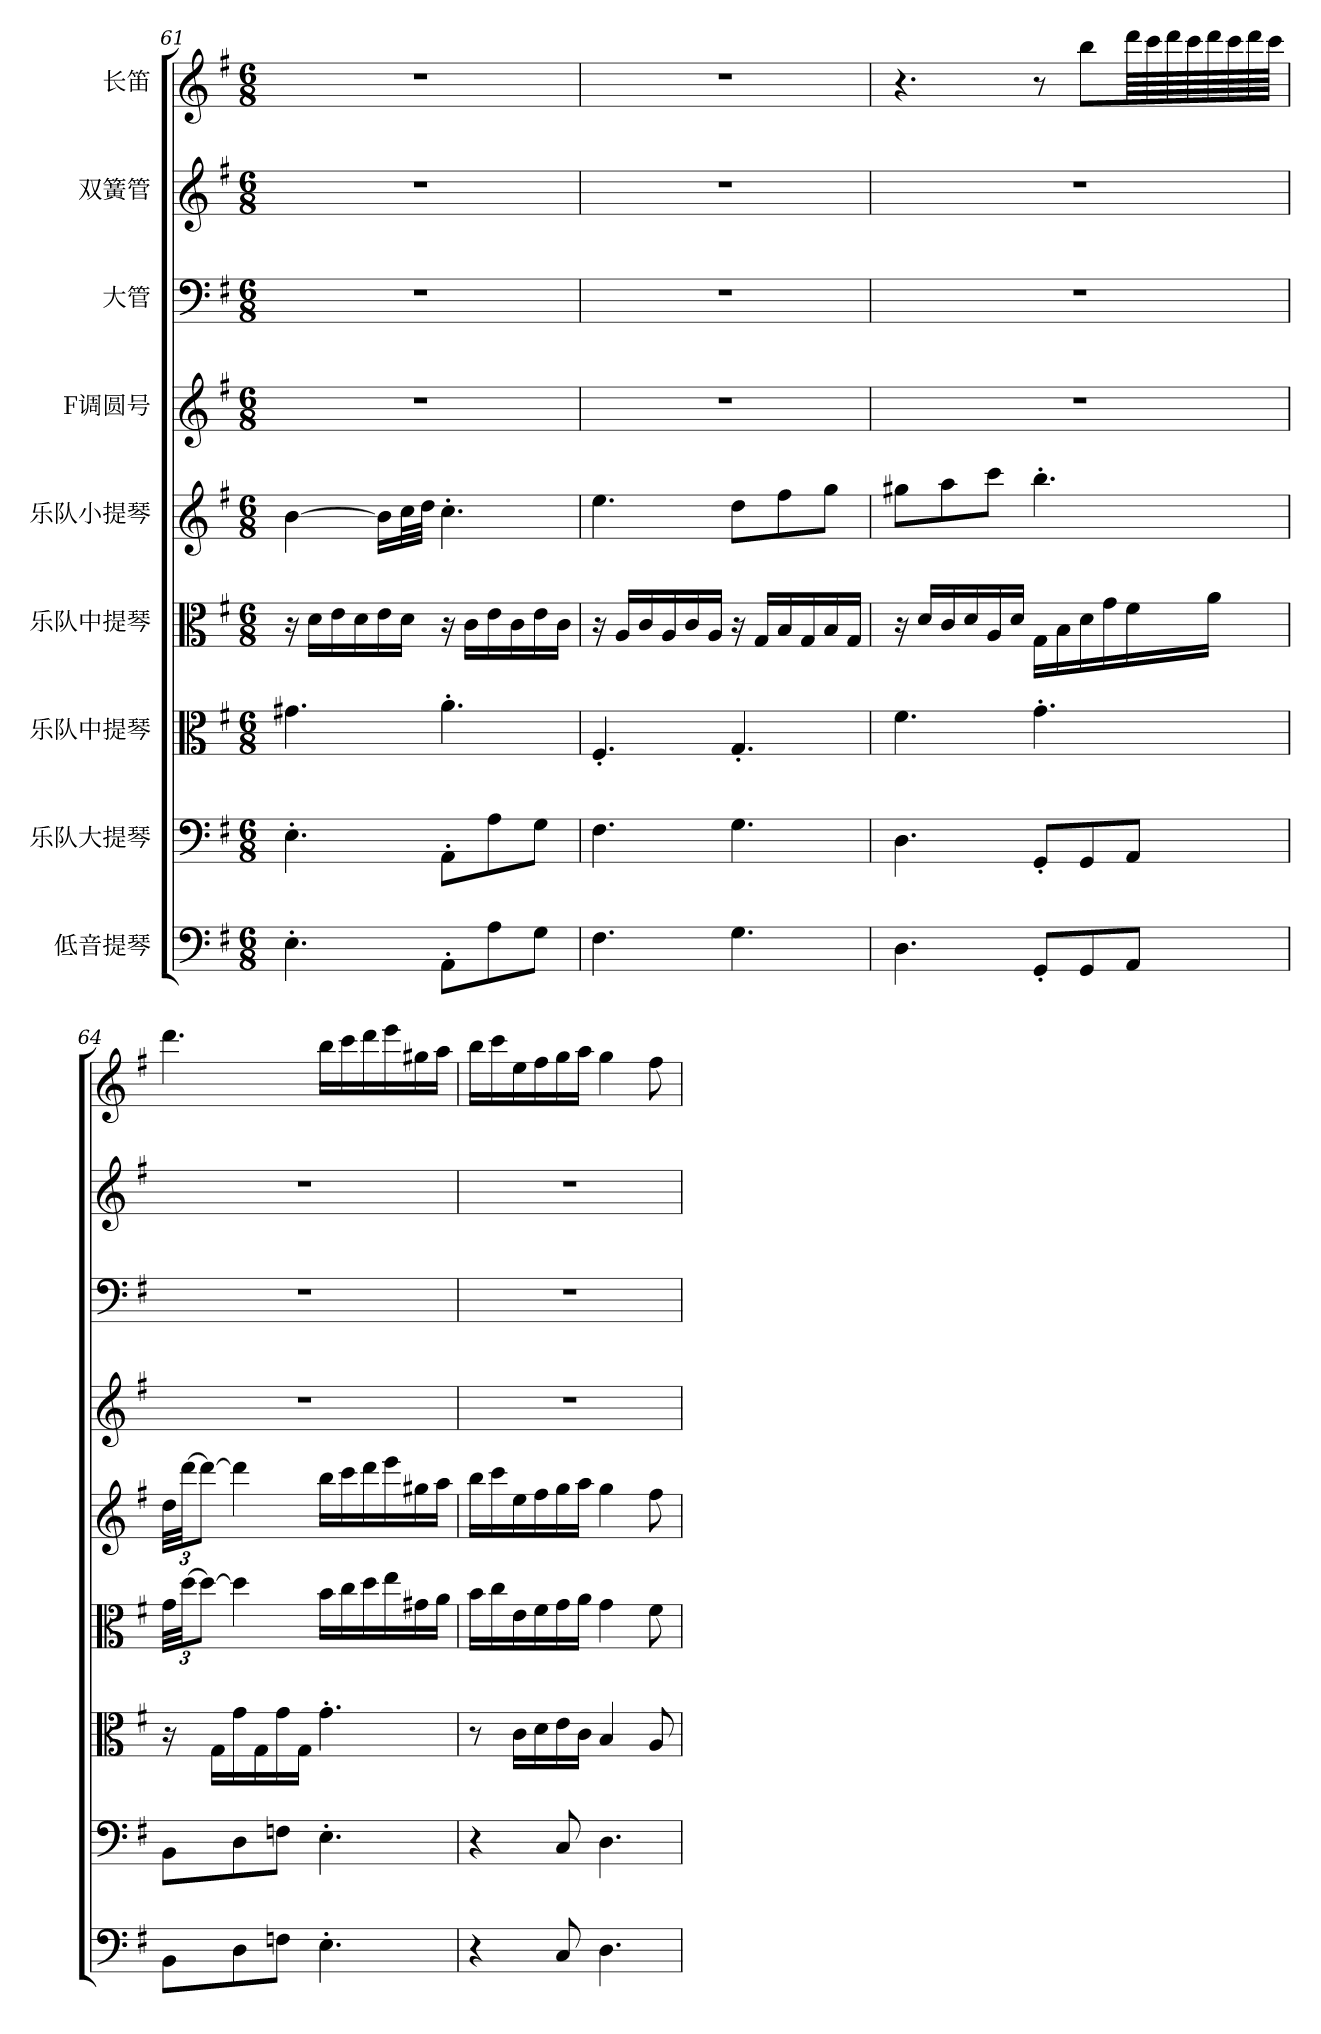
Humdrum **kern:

**kern	**kern	**kern	**kern	**kern	**kern	**kern	**kern	**kern
*part9	*part8	*part7	*part6	*part5	*part4	*part3	*part2	*part1
*staff9	*staff8	*staff7	*staff6	*staff5	*staff4	*staff3	*staff2	*staff1
*I"低音提琴	*I"乐队大提琴	*I"乐队中提琴	*I"乐队中提琴	*I"乐队小提琴	*I"F调圆号	*I"大管	*I"双簧管	*I"长笛
!!LO:PB:g=z
*clefF4	*clefF4	*clefC3	*clefC3	*clefG2	*clefG2	*clefF4	*clefG2	*clefG2
*ITrd7c12	*	*	*	*	*ITrd4c7	*	*	*
*k[f#]	*k[f#]	*k[f#]	*k[f#]	*k[f#]	*k[]	*k[f#]	*k[f#]	*k[f#]
*M6/8	*M6/8	*M6/8	*M6/8	*M6/8	*M6/8	*M6/8	*M6/8	*M6/8
=61	=61	=61	=61	=61	=61	=61	=61	=61
4.EE'\	4.E'\	4.g#X\	16r	[4b\	2.r	2.r	2.r	2.r
.	.	.	16d\LL	.	.	.	.	.
.	.	.	16e\	.	.	.	.	.
.	.	.	16d\	.	.	.	.	.
.	.	.	16e\	16b\LL]	.	.	.	.
.	.	.	16d\JJ	32cc\L	.	.	.	.
.	.	.	.	32dd\JJJ	.	.	.	.
8AAA'\L	8AA'\L	4.a'\	16r	4.cc'\	.	.	.	.
.	.	.	16c\LL	.	.	.	.	.
8AA\	8A\	.	16e\	.	.	.	.	.
.	.	.	16c\	.	.	.	.	.
8GG\J	8G\J	.	16e\	.	.	.	.	.
.	.	.	16c\JJ	.	.	.	.	.
=62	=62	=62	=62	=62	=62	=62	=62	=62
4.FF#\	4.F#\	4.F#'/	16r	4.ee\	2.r	2.r	2.r	2.r
.	.	.	16A/LL	.	.	.	.	.
.	.	.	16c/	.	.	.	.	.
.	.	.	16A/	.	.	.	.	.
.	.	.	16c/	.	.	.	.	.
.	.	.	16A/JJ	.	.	.	.	.
4.GG\	4.G\	4.G'/	16r	8dd\L	.	.	.	.
.	.	.	16G/LL	.	.	.	.	.
.	.	.	16B/	8ff#\	.	.	.	.
.	.	.	16G/	.	.	.	.	.
.	.	.	16B/	8gg\J	.	.	.	.
.	.	.	16G/JJ	.	.	.	.	.
!!LO:PB:g=z
=63	=63	=63	=63	=63	=63	=63	=63	=63
4.DD\	4.D\	4.f#\	16r	8gg#X\L	2.r	2.r	2.r	4.r
.	.	.	16d/LL	.	.	.	.	.
.	.	.	16c/	8aa\	.	.	.	.
.	.	.	16d/	.	.	.	.	.
.	.	.	16A/	8ccc\J	.	.	.	.
.	.	.	16d/JJ	.	.	.	.	.
8GGG'/L	8GG'/L	4.g'\	16G\LL	4.bb'\	.	.	.	8r
.	.	.	16B\	.	.	.	.	.
8GGG/	8GG/	.	16d\	.	.	.	.	8bb\L
.	.	.	16g\	.	.	.	.	.
8AAA/J	8AA/J	.	16f#\	.	.	.	.	64ddd\LLL
.	.	.	.	.	.	.	.	64ccc\
.	.	.	.	.	.	.	.	64ddd\
.	.	.	.	.	.	.	.	64ccc\
.	.	.	16a\JJ	.	.	.	.	64ddd\
.	.	.	.	.	.	.	.	64ccc\
.	.	.	.	.	.	.	.	64ddd\
.	.	.	.	.	.	.	.	64ccc\JJJJ
=64	=64	=64	=64	=64	=64	=64	=64	=64
*	*	*	*Xbrackettup	*Xbrackettup	*	*	*	*
8BBB\L	8BB\L	16r	48g\LLL	48dd\LLL	2.r	2.r	2.r	4.ddd\
.	.	.	[48dd\JJ	[48ddd\JJ	.	.	.	.
.	.	.	12dd\J_	12ddd\J_	.	.	.	.
.	.	16G\LL	.	.	.	.	.	.
8DD\	8D\	16g\	4dd\]	4ddd\]	.	.	.	.
.	.	16G\	.	.	.	.	.	.
8FFn\J	8Fn\J	16g\	.	.	.	.	.	.
.	.	16G\JJ	.	.	.	.	.	.
4.EE'\	4.E'\	4.g'\	16b\LL	16bb\LL	.	.	.	16bb\LL
.	.	.	16cc\	16ccc\	.	.	.	16ccc\
.	.	.	16dd\	16ddd\	.	.	.	16ddd\
.	.	.	16ee\	16eee\	.	.	.	16eee\
.	.	.	16g#X\	16gg#X\	.	.	.	16gg#X\
.	.	.	16a\JJ	16aa\JJ	.	.	.	16aa\JJ
!!LO:PB:g=z
=65	=65	=65	=65	=65	=65	=65	=65	=65
4r	4r	8r	16b\LL	16bb\LL	2.r	2.r	2.r	16bb\LL
.	.	.	16cc\	16ccc\	.	.	.	16ccc\
.	.	16c\LL	16e\	16ee\	.	.	.	16ee\
.	.	16d\	16f#\	16ff#\	.	.	.	16ff#\
8CC/	8C/	16e\	16g\	16gg\	.	.	.	16gg\
.	.	16c\JJ	16a\JJ	16aa\JJ	.	.	.	16aa\JJ
4.DD\	4.D\	4B/	4g\	4gg\	.	.	.	4gg\
.	.	8A/	8f#\	8ff#\	.	.	.	8ff#\
=	=	=	=	=	=	=	=	=
*-	*-	*-	*-	*-	*-	*-	*-	*-
